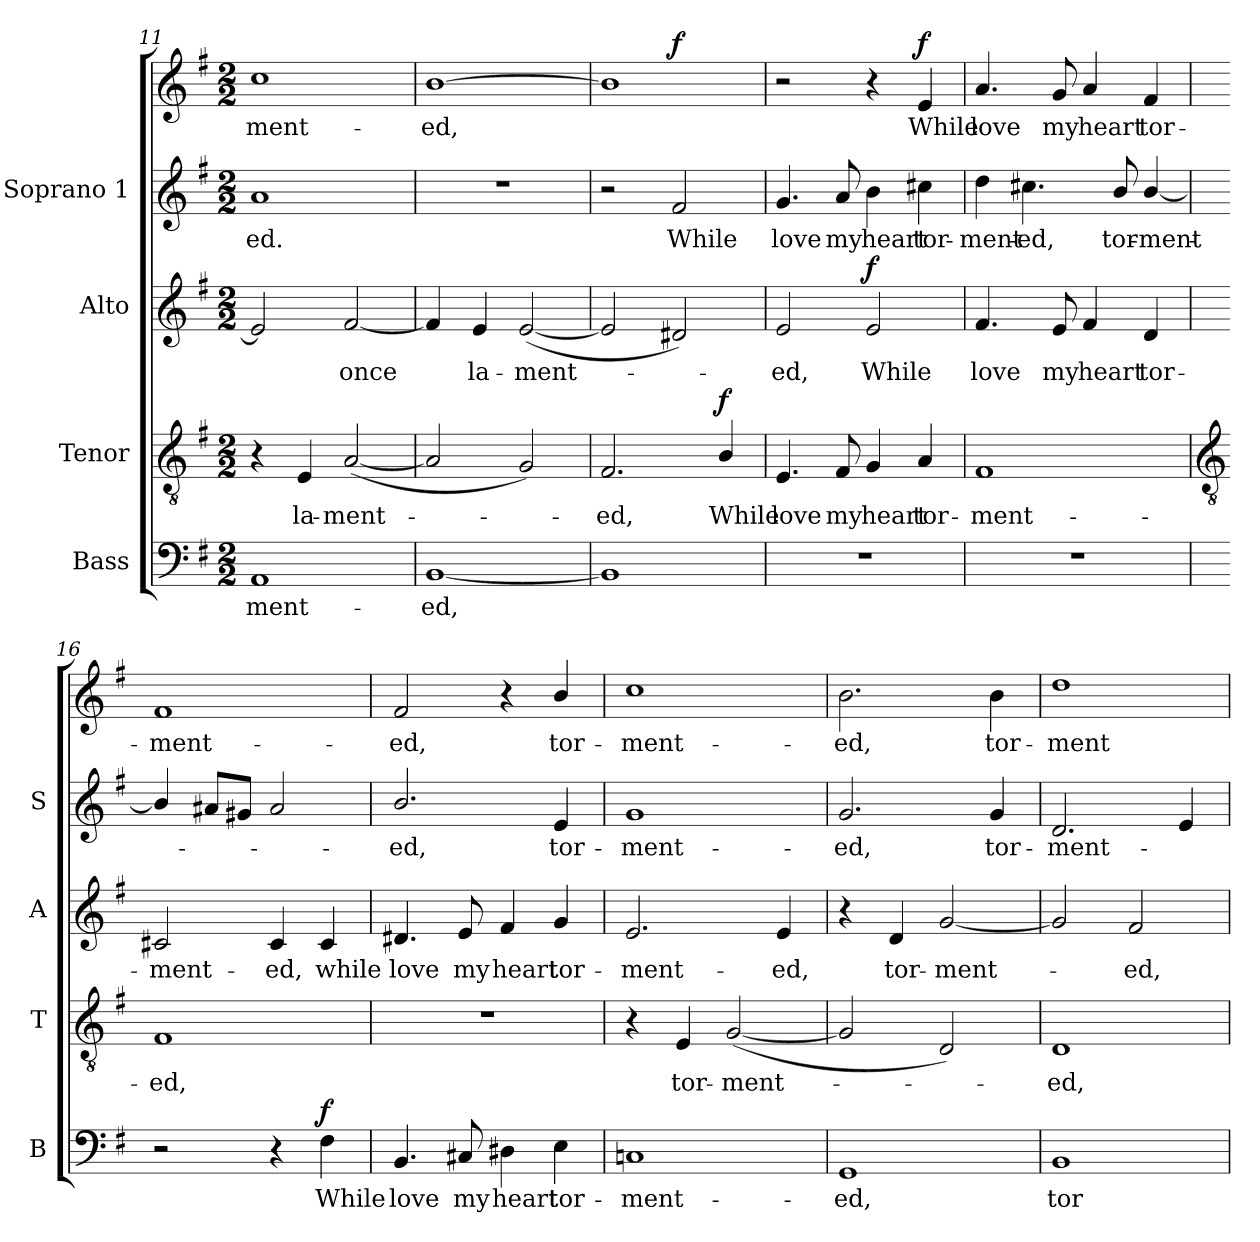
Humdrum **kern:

**kern	**text	**dynam	**kern	**text	**dynam	**kern	**text	**dynam	**kern	**text	**kern	**text	**dynam
*part4	*part4	*part4	*part3	*part3	*part3	*part2	*part2	*part2	*part1	*part1	*part1	*part1	*part1
*staff5	*staff5	*staff5	*staff4	*staff4	*staff4	*staff3	*staff3	*staff3	*staff2	*staff2	*staff1	*staff1	*staff1/2
*I"Bass	*	*	*I"Tenor	*	*	*I"Alto	*	*	*I"Soprano 1	*	*	*	*
*I'B	*	*	*I'T	*	*	*I'A	*	*	*I'S	*	*	*	*
*clefF4	*	*	*clefGv2	*	*	*clefG2	*	*	*clefG2	*	*clefG2	*	*
*k[f#]	*	*	*k[f#]	*	*	*k[f#]	*	*	*k[f#]	*	*k[f#]	*	*
*G:	*	*	*G:	*	*	*G:	*	*	*G:	*	*G:	*	*
*M2/2	*	*	*M2/2	*	*	*M2/2	*	*	*M2/2	*	*M2/2	*	*
=11	=11	=11	=11	=11	=11	=11	=11	=11	=11	=11	=11	=11	=11
!	!LO:LY:b	!	!	!	!	!	!	!	!	!LO:LY:b	!	!LO:LY:b	!
1AA	-ment-	.	4r	.	.	2e]	.	.	1a	-ed.	1cc	-ment-	.
!	!	!	!	!LO:LY:b	!	!	!	!	!	!	!	!	!
.	.	.	4E	la-	.	.	.	.	.	.	.	.	.
!	!	!	!	!LO:LY:b	!	!	!LO:LY:b	!	!	!	!	!	!
.	.	.	(<[2A	-ment-	.	[2f#	once	.	.	.	.	.	.
=12	=12	=12	=12	=12	=12	=12	=12	=12	=12	=12	=12	=12	=12
!	!LO:LY:b	!	!	!	!	!	!	!	!	!	!	!LO:LY:b	!
[1BB	-ed,	.	2A]	.	.	4f#]	.	.	1r	.	[1b	ed,	.
!	!	!	!	!	!	!	!LO:LY:b	!	!	!	!	!	!
.	.	.	.	.	.	4e	la-	.	.	.	.	.	.
!	!	!	!	!	!	!	!LO:LY:b	!	!	!	!	!	!
.	.	.	2G)	.	.	(<[2e	-ment-	.	.	.	.	.	.
=13	=13	=13	=13	=13	=13	=13	=13	=13	=13	=13	=13	=13	=13
!	!	!	!	!LO:LY:b	!	!	!	!	!	!	!	!	!
1BB]	.	.	2.F#	ed,	.	2e]	.	.	2r	.	1b]	.	.
!	!	!	!	!	!	!	!	!	!	!LO:LY:b	!	!	!LO:DY:b=2
.	.	.	.	.	.	2d#X)	.	.	2f#	While	.	.	f
!	!	!	!	!LO:LY:b	!LO:DY:b	!	!	!	!	!	!	!	!
.	.	.	4B/	While	f	.	.	.	.	.	.	.	.
=14	=14	=14	=14	=14	=14	=14	=14	=14	=14	=14	=14	=14	=14
!	!	!	!	!LO:LY:b	!	!	!LO:LY:b	!	!	!LO:LY:b	!	!	!
1r	.	.	4.E	love	.	2e	ed,	.	4.g	love	2r	.	.
!	!	!	!	!LO:LY:b	!	!	!	!	!	!LO:LY:b	!	!	!
.	.	.	8F#	my	.	.	.	.	8a	my	.	.	.
!	!	!	!	!LO:LY:b	!	!	!LO:LY:b	!LO:DY:b	!	!LO:LY:b	!	!	!
.	.	.	4G	heart	.	2e	While	f	4b	heart	4r	.	.
!	!	!	!	!LO:LY:b	!	!	!	!	!	!LO:LY:b	!	!LO:LY:b	!LO:DY:b
.	.	.	4A	tor-	.	.	.	.	4cc#X	tor-	4e	While	f
=15	=15	=15	=15	=15	=15	=15	=15	=15	=15	=15	=15	=15	=15
!	!	!	!	!LO:LY:b	!	!	!LO:LY:b	!	!	!LO:LY:b	!	!LO:LY:b	!
1r	.	.	1F#	-ment-	.	4.f#	love	.	4dd	-ment-	4.a	-love	.
!	!	!	!	!	!	!	!	!	!	!LO:LY:b	!	!	!
.	.	.	.	.	.	.	.	.	4.cc#X	-ed,	.	.	.
!	!	!	!	!	!	!	!LO:LY:b	!	!	!	!	!LO:LY:b	!
.	.	.	.	.	.	8e	my	.	.	.	8g	my	.
!	!	!	!	!	!	!	!LO:LY:b	!	!	!	!	!LO:LY:b	!
.	.	.	.	.	.	4f#	heart	.	.	.	4a	heart	.
!	!	!	!	!	!	!	!	!	!	!LO:LY:b	!	!	!
.	.	.	.	.	.	.	.	.	8b/	tor-	.	.	.
!	!	!	!	!	!	!	!LO:LY:b	!	!	!LO:LY:b	!	!LO:LY:b	!
.	.	.	.	.	.	4d	tor-	.	[4b/	-ment-	4f#	tor-	.
!!LO:LB:g=z
=16	=16	=16	=16	=16	=16	=16	=16	=16	=16	=16	=16	=16	=16
*	*	*	*clefGv2	*	*	*	*	*	*	*	*	*	*
!	!	!	!	!LO:LY:b	!	!	!LO:LY:b	!	!	!	!	!LO:LY:b	!
2r	.	.	1F#	-ed,	.	2c#X	-ment-	.	4b/]	.	1f#	ment-	.
.	.	.	.	.	.	.	.	.	8a#XL	.	.	.	.
.	.	.	.	.	.	.	.	.	8g#XJ	.	.	.	.
!	!	!	!	!	!	!	!LO:LY:b	!	!	!	!	!	!
4r	.	.	.	.	.	4c#	-ed,	.	2a#	.	.	.	.
!	!LO:LY:b	!LO:DY:b	!	!	!	!	!LO:LY:b	!	!	!	!	!	!
4F#	While	f	.	.	.	4c#	while	.	.	.	.	.	.
=17	=17	=17	=17	=17	=17	=17	=17	=17	=17	=17	=17	=17	=17
!	!LO:LY:b	!	!	!	!	!	!LO:LY:b	!	!	!LO:LY:b	!	!LO:LY:b	!
4.BB	love	.	1r	.	.	4.d#X	love	.	2.b/	-ed,	2f#	-ed,	.
!	!LO:LY:b	!	!	!	!	!	!LO:LY:b	!	!	!	!	!	!
8C#X	my	.	.	.	.	8e	my	.	.	.	.	.	.
!	!LO:LY:b	!	!	!	!	!	!LO:LY:b	!	!	!	!	!	!
4D#X	heart	.	.	.	.	4f#	heart	.	.	.	4r	.	.
!	!LO:LY:b	!	!	!	!	!	!LO:LY:b	!	!	!LO:LY:b	!	!LO:LY:b	!
4E	tor-	.	.	.	.	4g	tor-	.	4e	tor-	4b/	tor-	.
=18	=18	=18	=18	=18	=18	=18	=18	=18	=18	=18	=18	=18	=18
!	!LO:LY:b	!	!	!	!	!	!LO:LY:b	!	!	!LO:LY:b	!	!LO:LY:b	!
1Cn	-ment-	.	4r	.	.	2.e	-ment-	.	1g	-ment-	1cc	-ment-	.
!	!	!	!	!LO:LY:b	!	!	!	!	!	!	!	!	!
.	.	.	4E	tor-	.	.	.	.	.	.	.	.	.
!	!	!	!	!LO:LY:b	!	!	!	!	!	!	!	!	!
.	.	.	(<[2G	-ment-	.	.	.	.	.	.	.	.	.
!	!	!	!	!	!	!	!LO:LY:b	!	!	!	!	!	!
.	.	.	.	.	.	4e	-ed,	.	.	.	.	.	.
=19	=19	=19	=19	=19	=19	=19	=19	=19	=19	=19	=19	=19	=19
!	!LO:LY:b	!	!	!	!	!	!	!	!	!LO:LY:b	!	!LO:LY:b	!
1GG	-ed,	.	2G]	.	.	4r	.	.	2.g	-ed,	2.b	-ed,	.
!	!	!	!	!	!	!	!LO:LY:b	!	!	!	!	!	!
.	.	.	.	.	.	4d	tor-	.	.	.	.	.	.
!	!	!	!	!	!	!	!LO:LY:b	!	!	!	!	!	!
.	.	.	2D)	.	.	[2g	-ment-	.	.	.	.	.	.
!	!	!	!	!	!	!	!	!	!	!LO:LY:b	!	!LO:LY:b	!
.	.	.	.	.	.	.	.	.	4g	tor-	4b	tor-	.
=20	=20	=20	=20	=20	=20	=20	=20	=20	=20	=20	=20	=20	=20
!	!LO:LY:b	!	!	!LO:LY:b	!	!	!	!	!	!LO:LY:b	!	!LO:LY:b	!
1BB	tor-	.	1D	ed,	.	2g]	.	.	2.d	-ment-	1dd	-ment-	.
!	!	!	!	!	!	!	!LO:LY:b	!	!	!	!	!	!
.	.	.	.	.	.	2f#	ed,	.	.	.	.	.	.
.	.	.	.	.	.	.	.	.	4e	.	.	.	.
=	=	=	=	=	=	=	=	=	=	=	=	=	=
*-	*-	*-	*-	*-	*-	*-	*-	*-	*-	*-	*-	*-	*-
